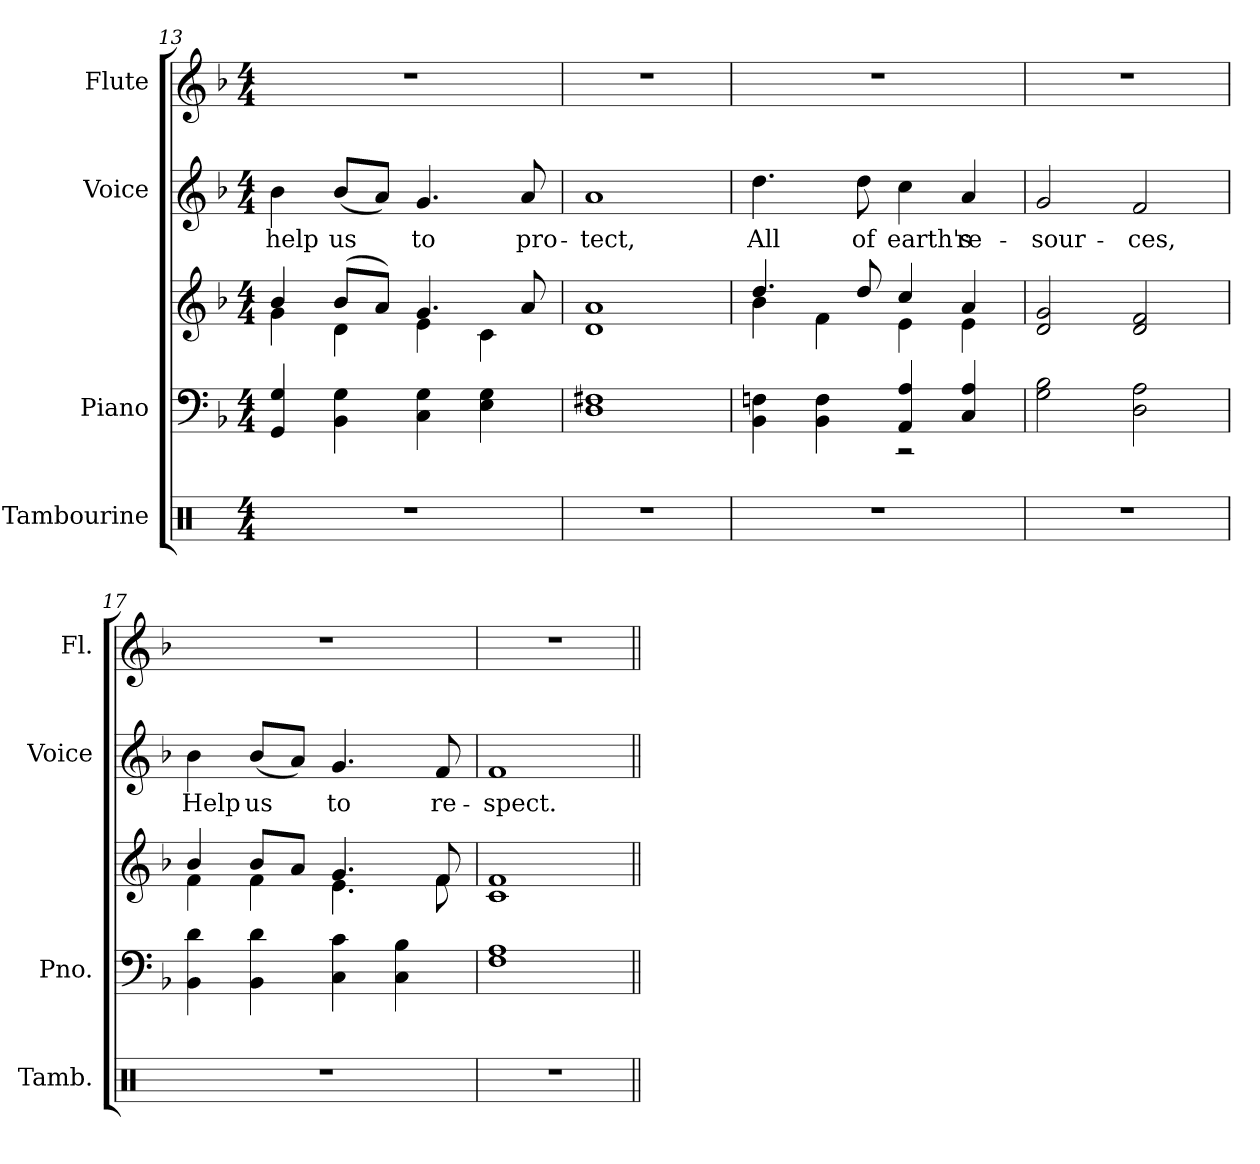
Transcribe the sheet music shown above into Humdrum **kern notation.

**kern	**kern	**kern	**kern	**text	**kern
*part4	*part3	*part3	*part2	*part2	*part1
*staff5	*staff4	*staff3	*staff2	*staff2	*staff1
*I"Tambourine	*I"Piano	*	*I"Voice	*	*I"Flute
*I'Tamb.	*I'Pno.	*	*I'Voice	*	*I'Fl.
!!LO:LB:g=z
*clefX	*clefF4	*clefG2	*clefG2	*	*clefG2
*k[]	*k[b-]	*k[b-]	*k[b-]	*	*k[b-]
*C:	*F:	*F:	*F:	*	*F:
*M4/4	*M4/4	*M4/4	*M4/4	*	*M4/4
=13	=13	=13	=13	=13	=13
*	*	*^	*	*	*
!	!	!	!	!	!LO:LY:b:color=#000000	!
1r	4GGi/ 4Gi	4b-i/	4gi\	4b-i\	help	1r
!	!	!	!	!	!LO:LY:b:color=#000000	!
.	4BB-i\ 4Gi	(8b-i/L	4di\	(8b-i/L	us	.
.	.	8ai/J)	.	8ai/J)	.	.
!	!	!	!	!	!LO:LY:b:color=#000000	!
.	4Ci\ 4Gi	4.gi/	4ei\	4.gi/	to	.
.	4Ei\ 4Gi	.	4ci\	.	.	.
!	!	!	!	!	!LO:LY:b:color=#000000	!
.	.	8ai/	.	8ai/	pro-	.
=14	=14	=14	=14	=14	=14	=14
!	!	!	!	!	!LO:LY:b:color=#000000	!
1r	1Di 1F#Xi	1ai	1di	1ai	-tect,	1r
=15	=15	=15	=15	=15	=15	=15
*	*^	*	*	*	*	*
!	!	!	!	!	!	!LO:LY:b:color=#000000	!
1r	4BB-i\ 4Fni	2ryy	4.ddi/	4b-i\	4.ddi\	All	1r
.	4BB-i\ 4Fi	.	.	4fi\	.	.	.
!	!	!	!	!	!	!LO:LY:b:color=#000000	!
.	.	.	8ddi/	.	8ddi\	of	.
!	!	!	!	!	!	!LO:LY:b:color=#000000	!
.	4AAi/ 4Ai	2r	4cci/	4ei\	4cci\	earth's	.
!	!	!	!	!	!	!LO:LY:b:color=#000000	!
.	4Ci/ 4Ai	.	4ai/	4ei\	4ai/	re-	.
*	*v	*v	*	*	*	*	*
*	*	*v	*v	*	*	*
=16	=16	=16	=16	=16	=16
*	*	*^	*	*	*
!	!	!	!	!	!LO:LY:b:color=#000000	!
*	*	*v	*v	*	*	*
1r	2Gi\ 2B-i	2di/ 2gi	2gi/	-sour-	1r
!	!	!	!	!LO:LY:b:color=#000000	!
.	2Di\ 2Ai	2di/ 2fi	2fi/	-ces,	.
=17	=17	=17	=17	=17	=17
*	*	*^	*	*	*
!	!	!	!	!	!LO:LY:b:color=#000000	!
1r	4BB-i\ 4di	4b-i/	4fi\	4b-i\	Help	1r
!	!	!	!	!	!LO:LY:b:color=#000000	!
.	4BB-i\ 4di	8b-i/L	4fi\	(8b-i/L	us	.
.	.	8ai/J	.	8ai/J)	.	.
!	!	!	!	!	!LO:LY:b:color=#000000	!
.	4Ci\ 4ci	4.gi/	4.ei\	4.gi/	to	.
.	4Ci\ 4B-i	.	.	.	.	.
!	!	!	!	!	!LO:LY:b:color=#000000	!
.	.	8fi/	8fi\	8fi/	re-	.
*	*	*v	*v	*	*	*
=18	=18	=18	=18	=18	=18
*	*	*^	*	*	*
!	!	!	!	!	!LO:LY:b:color=#000000	!
*	*	*v	*v	*	*	*
1r	1Fi 1Ai	1ci 1fi	1fi	-spect.	1r
=||	=||	=||	=||	=||	=||
*-	*-	*-	*-	*-	*-
